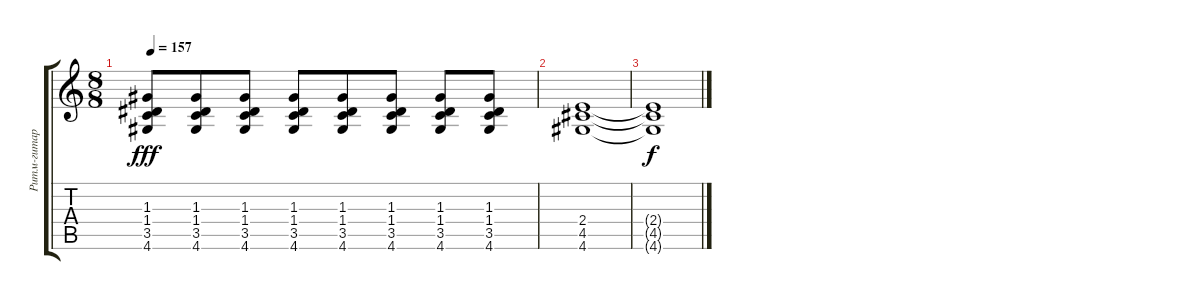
\track ("Ритм-гитара" "Ритм-гитар") {instrument distortionguitar}
\staff {score tabs}
\tuning (E4 B3 G3 D3 A2 E2) {hide}
\ts (8 8)
\tempo 157
\clef g2
\ks c
(1.3 1.4 3.5 4.6).8{dy fff} (1.3 1.4 3.5 4.6).8 (1.3 1.4 3.5 4.6).8 (1.3 1.4 3.5 4.6).8 (1.3 1.4 3.5 4.6).8 (1.3 1.4 3.5 4.6).8 (1.3 1.4 3.5 4.6).8 (1.3 1.4 3.5 4.6).8 |
(2.4 4.5 4.6).1 |
(2.4{t} 4.5{t} 4.6{t}).1{dy f}
